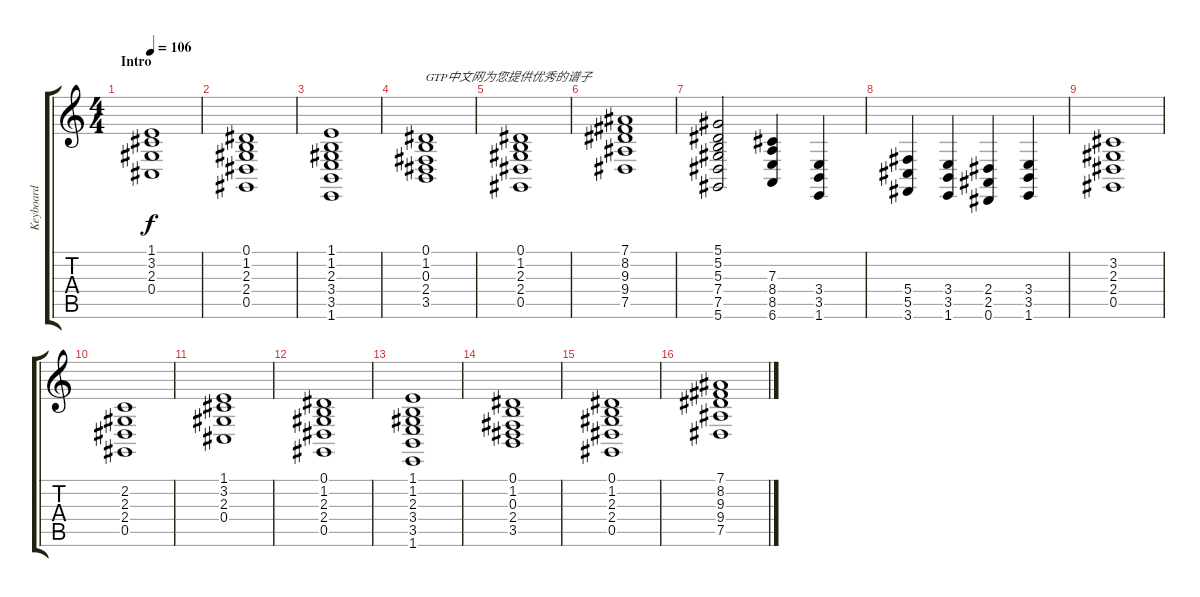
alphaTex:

\track ("Keyboard" "Keyboard") {instrument reedorgan}
\staff {score tabs}
\tuning (Eb4 Bb3 Gb3 Db3 Ab2 Eb2) {hide}
\ts (4 4)
\section ("" "Intro")
\tempo 106
\clef g2
\ks c
(1.1 3.2 2.3 0.4).1{dy f instrument reedorgan} |
(0.1 1.2 2.3 2.4 0.5).1 |
(1.1 1.2 2.3 3.4 3.5 1.6).1 |
(0.1 1.2 0.3 2.4 3.5).1{txt "GTP中文网为您提供优秀的谱子"} |
(0.1 1.2 2.3 2.4 0.5).1 |
(7.1 8.2 9.3 9.4 7.5).1 |
(5.1 5.2 5.3 7.4 7.5 5.6).2 (7.3 8.4 8.5 6.6).4 (3.4 3.5 1.6).4 |
(5.4 5.5 3.6).4 (3.4 3.5 1.6).4 (2.4 2.5 0.6).4 (3.4 3.5 1.6).4 |
(3.2 2.3 2.4 0.5).1 |
(2.2 2.3 2.4 0.5).1 |
(1.1 3.2 2.3 0.4).1 |
(0.1 1.2 2.3 2.4 0.5).1 |
(1.1 1.2 2.3 3.4 3.5 1.6).1 |
(0.1 1.2 0.3 2.4 3.5).1 |
(0.1 1.2 2.3 2.4 0.5).1 |
(7.1 8.2 9.3 9.4 7.5).1
